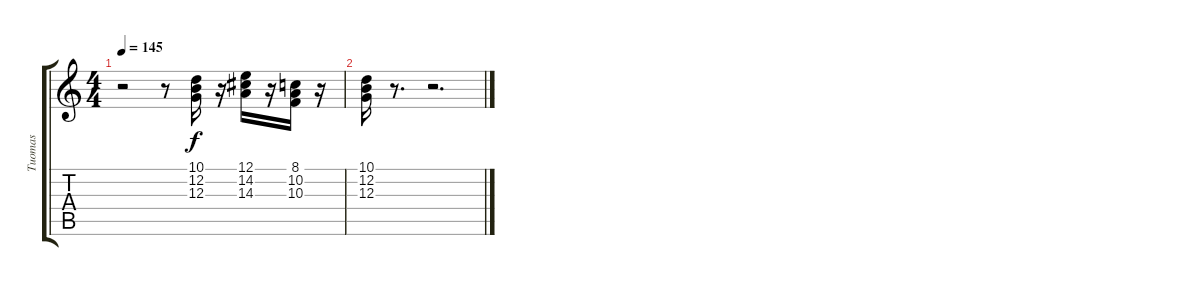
\track ("Tuomas" "Tuomas") {instrument stringensemble1}
\staff {score tabs}
\tuning (E4 B3 G3 D3 A2 E2) {hide}
\ts (4 4)
\tempo 145
\clef g2
\ks c
r.2{dy f} r.8 (10.1 12.2 12.3).16 r.16 (12.1 14.2 14.3).16 r.16 (8.1 10.2 10.3).16 r.16 |
(10.1 12.2 12.3).16 r.8{d} r.2{d}
